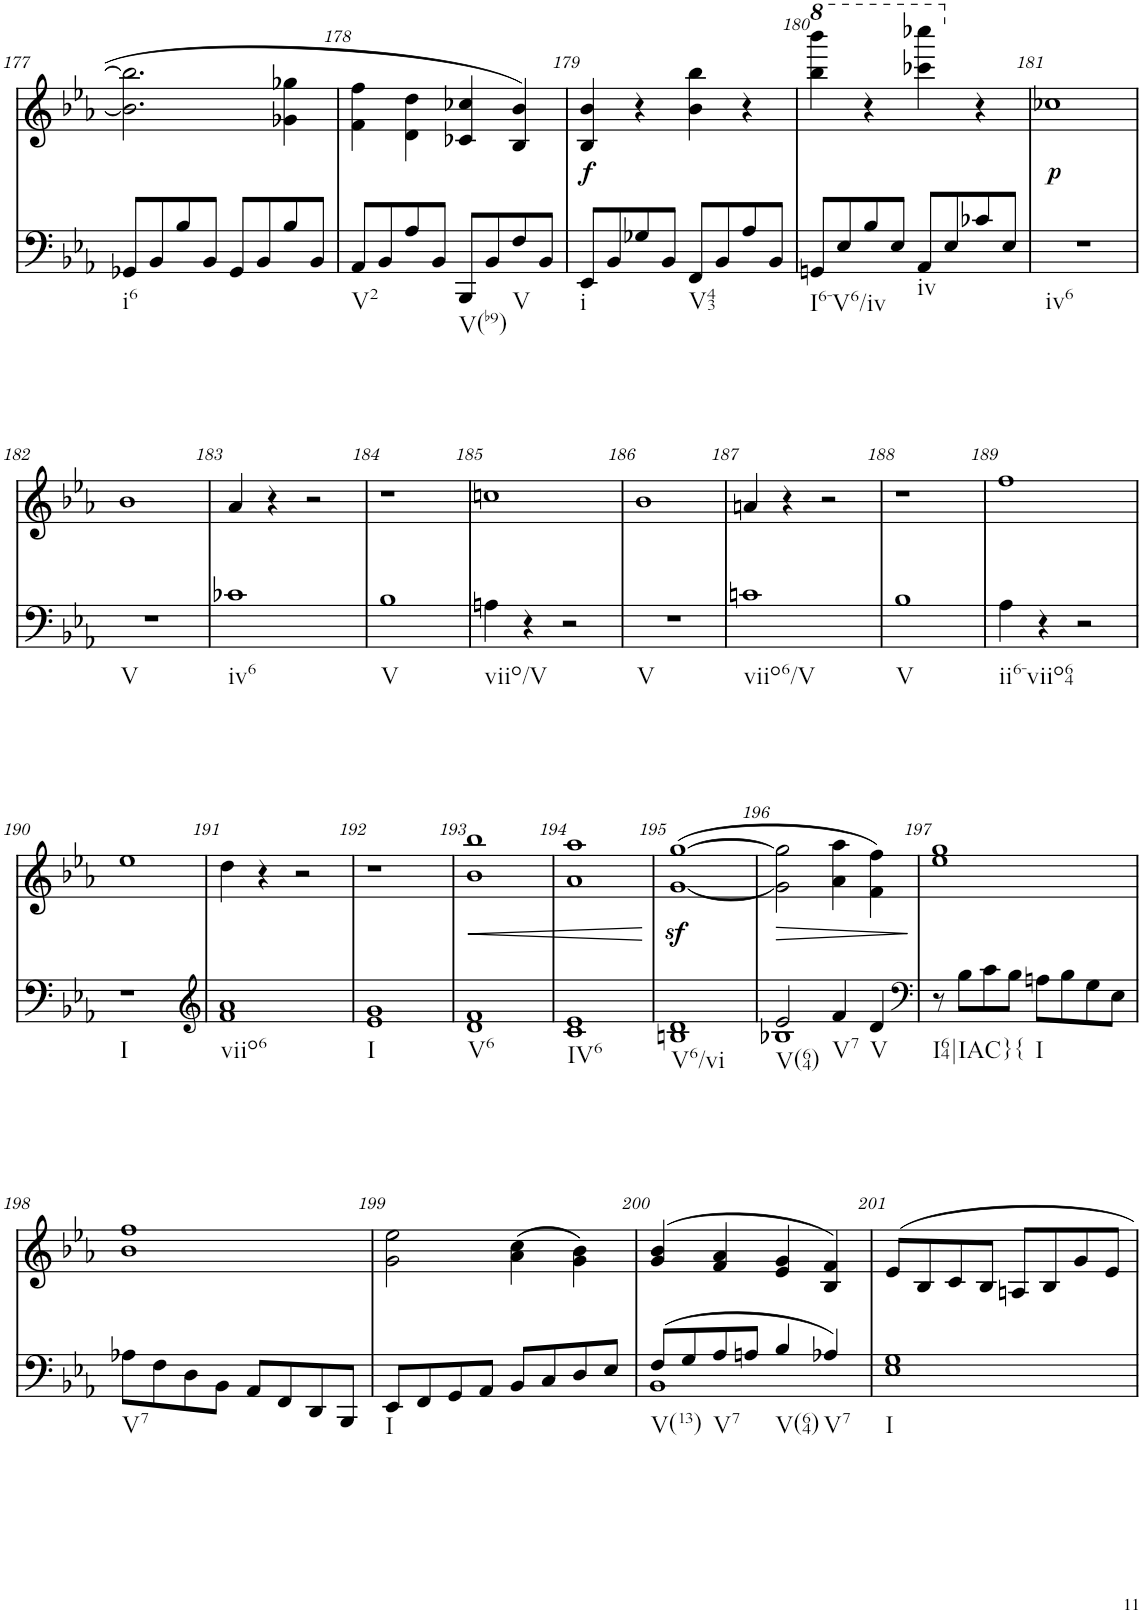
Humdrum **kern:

**kern	**kern	**text	**dynam
*part2	*part1	*part1	*part1
*staff2	*staff1	*staff1	*staff1
*I"piano	*I"piano	*	*
*I'Pno	*I'Pno	*	*
!!LO:PB:g=z
*clefF4	*clefG2	*	*
*k[b-e-a-]	*k[b-e-a-]	*	*
*E-:	*E-:	*	*
*M2/2	*M2/2	*	*
*met(c|)	*met(c|)	*	*
=177	=177	=177	=177
!LO:TX:b:t=i6	!	!	!
8GG-X/L	2.b-\] 2.bb-\]	.	.
8BB-/	.	.	.
8B-/	.	.	.
8BB-/J	.	.	.
8GG-/L	.	.	.
8BB-/	.	.	.
8B-/	4g-X\ 4gg-X\	.	.
8BB-/J	.	.	.
=178	=178	=178	=178
!LO:TX:b:t=V2	!	!	!
8AA-/L	4f\ 4ff\	.	.
8BB-/	.	.	.
8A-/	4d\ 4dd\	.	.
8BB-/J	.	.	.
!LO:TX:b:t=V(b9)	!	!	!
8BBB-/L	4c-X/ 4cc-X/	.	.
8BB-/	.	.	.
!LO:TX:b:t=V	!	!	!
8F/	4B-/ 4b-/	.	.
8BB-/J	.	.	.
=179	=179	=179	=179
!LO:TX:b:t=i	!	!	!
!	!	!LO:LY:b	!
8EE-/L	4B-/ 4b-/	.	.
8BB-/	.	.	.
8G-X/	4r	.	.
8BB-/J	.	.	.
!LO:TX:b:t=V43	!	!	!
8FF/L	4b-\ 4bb-\	.	.
8BB-/	.	.	.
8A-/	4r	.	.
8BB-/J	.	.	.
=180	=180	=180	=180
*	*8va	*	*
!LO:TX:b:t=I6-V6/iv	!	!	!
8GGn/L	4bbb-\ 4bbbb-\	.	.
8E-/	.	.	.
8B-/	4r	.	.
8E-/J	.	.	.
!LO:TX:b:t=iv	!	!	!
8AA-/L	4cccc-X\ 4ccccc-X\	.	.
8E-/	.	.	.
*	*X8va	*	*
8c-X/	4r	.	.
8E-/J	.	.	.
=181	=181	=181	=181
!LO:TX:b:t=iv6	!	!	!
!	!	!LO:LY:b	!
1r	1cc-X	.	.
!!LO:LB:g=z
=182	=182	=182	=182
!LO:TX:b:t=V	!	!	!
1r	1b-	.	.
=183	=183	=183	=183
!LO:TX:b:t=iv6	!	!	!
1c-X	4a-/	.	.
.	4r	.	.
.	2r	.	.
=184	=184	=184	=184
!LO:TX:b:t=V	!	!	!
1B-	1r	.	.
=185	=185	=185	=185
!LO:TX:b:t=viio/V	!	!	!
4An\	1ccn	.	.
4r	.	.	.
2r	.	.	.
=186	=186	=186	=186
!LO:TX:b:t=V	!	!	!
1r	1b-	.	.
=187	=187	=187	=187
!LO:TX:b:t=viio6/V	!	!	!
1cn	4an/	.	.
.	4r	.	.
.	2r	.	.
=188	=188	=188	=188
!LO:TX:b:t=V	!	!	!
1B-	1r	.	.
=189	=189	=189	=189
!LO:TX:b:t=ii6-viio64	!	!	!
4A-\	1ff	.	.
4r	.	.	.
2r	.	.	.
!!LO:LB:g=z
=190	=190	=190	=190
!LO:TX:b:t=I	!	!	!
1r	1ee-	.	.
=191	=191	=191	=191
*clefG2	*	*	*
!LO:TX:b:t=viio6	!	!	!
1f 1a-	4dd\	.	.
.	4r	.	.
.	2r	.	.
=192	=192	=192	=192
!LO:TX:b:t=I	!	!	!
1e- 1g	1r	.	.
=193	=193	=193	=193
!LO:TX:b:t=V6	!	!	!
!	!	!	!LO:HP:b
1d 1f	1b- 1bb-	.	<
=194	=194	=194	=194
!LO:TX:b:t=IV6	!	!	!
1c 1e-	1a- 1aa-	.	.
.	.	.	[
=195	=195	=195	=195
!LO:TX:b:t=V6/vi	!	!	!
1Bn 1d	([1gz< [1ggz<	.	.
=196	=196	=196	=196
*^	*	*	*
!LO:TX:b:t=V(64)	!	!	!	!
!	!	!	!	!LO:HP:b
2e-/	1B-X	2g\] 2gg\]	.	>
!LO:TX:b:t=V7	!	!	!	!
4f/	.	4a-\ 4aa-\	.	.
!LO:TX:b:t=V	!	!	!	!
4d/	.	4f\ 4ff\)	.	.
*v	*v	*	*	*
.	.	.	]
=197	=197	=197	=197
*clefF4	*	*	*
!LO:TX:b:t=I64|IAC}{	!	!	!
8r	1ee- 1gg	.	.
8B-\L	.	.	.
8c\	.	.	.
8B-\J	.	.	.
!LO:TX:b:t=I	!	!	!
8An\L	.	.	.
8B-\	.	.	.
8G\	.	.	.
8E-\J	.	.	.
!!LO:LB:g=z
=198	=198	=198	=198
!LO:TX:b:t=V7	!	!	!
8A-X\L	1b- 1ff	.	.
8F\	.	.	.
8D\	.	.	.
8BB-\J	.	.	.
8AA-/L	.	.	.
8FF/	.	.	.
8DD/	.	.	.
8BBB-/J	.	.	.
=199	=199	=199	=199
!LO:TX:b:t=I	!	!	!
8EE-/L	2g\ 2ee-\	.	.
8FF/	.	.	.
8GG/	.	.	.
8AA-/J	.	.	.
8BB-/L	(4a-\ 4cc\	.	.
8C/	.	.	.
8D/	4g\ 4b-\)	.	.
8E-/J	.	.	.
=200	=200	=200	=200
*^	*	*	*
!LO:TX:b:t=V(13)	!	!	!	!
(8F/L	1BB-	(>4g/ 4b-/	.	.
8G/	.	.	.	.
!LO:TX:b:t=V7	!	!	!	!
8A-/	.	4f/ 4a-/	.	.
8An/J	.	.	.	.
!LO:TX:b:t=V(64)	!	!	!	!
4B-/	.	4e-/ 4g/	.	.
!LO:TX:b:t=V7	!	!	!	!
4A-X/)	.	4B-/ 4f/)	.	.
*v	*v	*	*	*
=201	=201	=201	=201
!LO:TX:b:t=I	!	!	!
1E- 1G	8e-/L	.	.
.	8B-/	.	.
.	8c/	.	.
.	8B-/J	.	.
.	8An/L	.	.
.	8B-/	.	.
.	8g/	.	.
.	8e-/J	.	.
=	=	=	=
*-	*-	*-	*-
